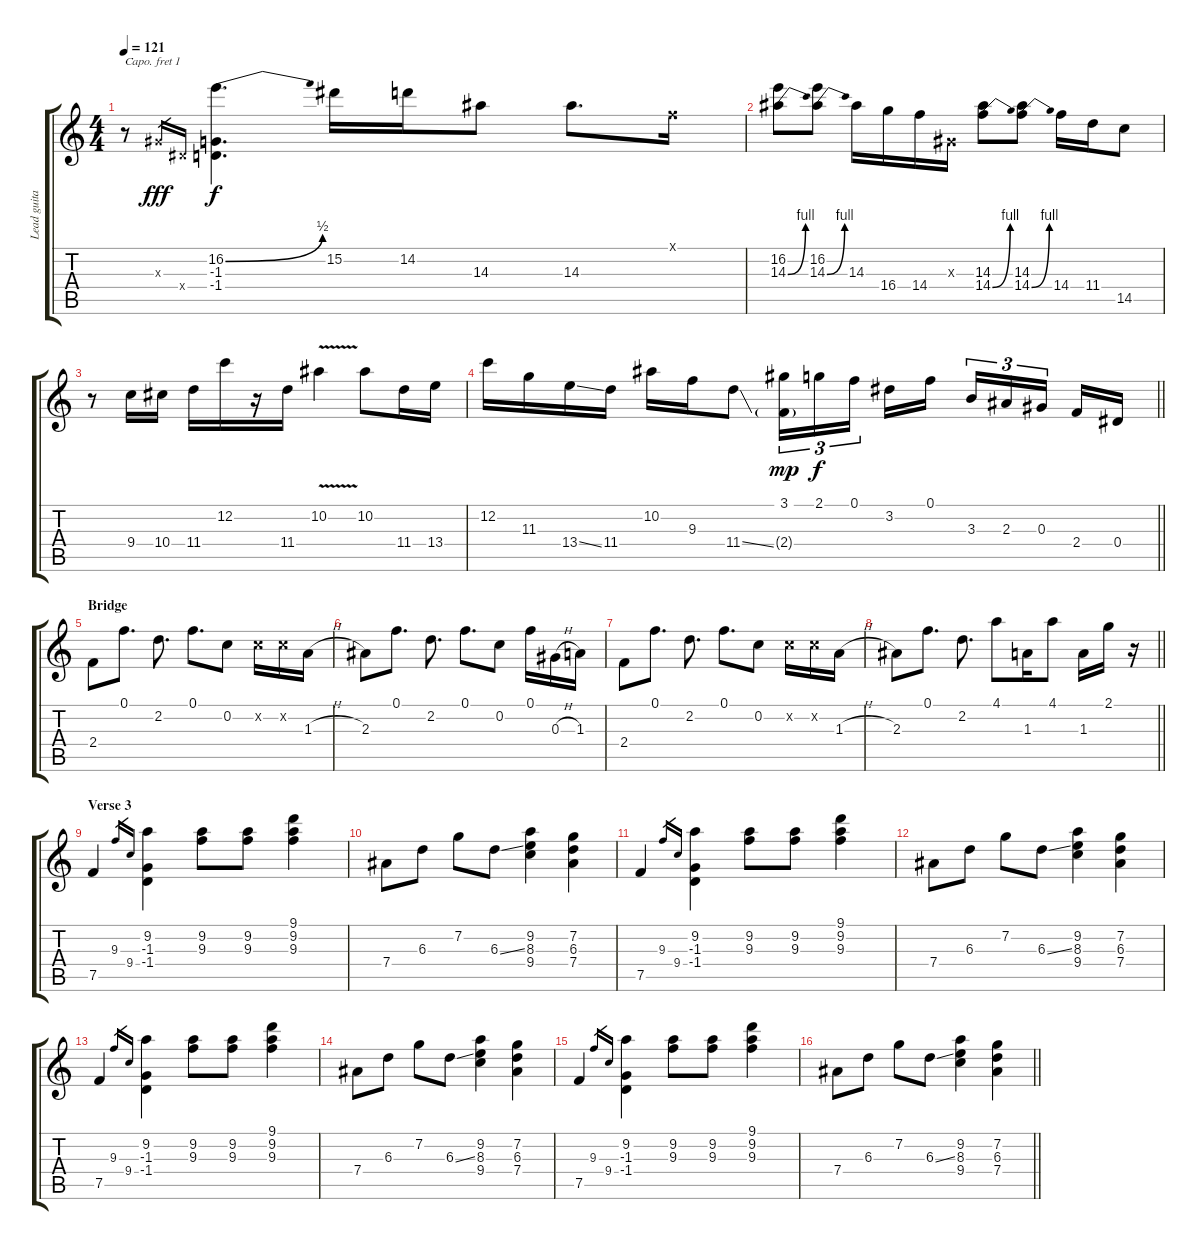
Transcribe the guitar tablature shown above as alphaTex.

\track ("Lead guitar" "Lead guita") {instrument distortionguitar}
\staff {score tabs}
\capo 1
\tuning (E4 B3 G3 D3 A2 E2) {hide}
\ts (4 4)
\tempo 121
\clef g2
\ks c
r.8{dy f} 0.3{x}.16{gr dy fff} 0.4{x}.16{gr} (16.2{be (bend 0 0 60 2)} -1.3 -1.4).4{d dy f} 15.2.16 14.2.16 14.3.8 14.3.8{d} 0.1{x}.16 |
(16.2 14.3{be (bend 0 0 60 4)}).8 (16.2 14.3{be (bend 0 0 60 4)}).8 14.3.16 16.4.16 14.4.16 0.3{x}.16 (14.3 14.4{be (bend 0 0 60 4)}).8 (14.3 14.4{be (bend 0 0 60 4)}).8 14.4.16 11.4.16 14.5.8 |
r.8 9.4.16 10.4.16 11.4.16 12.2.16 r.16 11.4.16 10.2{v}.4 10.2.8 11.4.16 13.4.16 |
\barLineRight lightlight
12.2.16 11.3.16 13.4{ss}.16 11.4.16 10.2.16 9.3.16 11.4{ss}.8 (3.1 2.4{g}).16{tu (3 2) dy mp} 2.1.16{tu (3 2) dy f} 0.1.16{tu (3 2) beam splitsecondary} 3.2.16 0.1.16 3.3.16{tu (3 2)} 2.3.16{tu (3 2)} 0.3.16{tu (3 2) beam splitsecondary} 2.4.16 0.4.16 |
\section ("" "Bridge")
2.4.8 0.1.8{d} 2.2.8{d} 0.1.8{d} 0.2.8 0.2{x}.16 0.2{x}.16 1.3{h}.16 |
2.3.8 0.1.8{d} 2.2.8{d} 0.1.8{d} 0.2.8 0.1.16 0.3{h}.16 1.3.16 |
2.4.8 0.1.8{d} 2.2.8{d} 0.1.8{d} 0.2.8 0.2{x}.16 0.2{x}.16 1.3{h}.16 |
\barLineRight lightlight
2.3.8 0.1.8{d} 2.2.8{d} 4.1.8 1.3.16 4.1.8 1.3.16 2.1.16 r.16 |
\section ("" "Verse 3")
7.5.4{volume 7} 9.3.16{gr} 9.4.16{gr} (9.2 -1.3 -1.4).4 (9.2 9.3).8 (9.2 9.3).8 (9.1 9.2 9.3).4 |
7.4.8 6.3.8 7.2.8 6.3{ss}.8 (9.2 8.3 9.4).4 (7.2 6.3 7.4).4 |
7.5.4 9.3.16{gr} 9.4.16{gr} (9.2 -1.3 -1.4).4 (9.2 9.3).8 (9.2 9.3).8 (9.1 9.2 9.3).4 |
7.4.8 6.3.8 7.2.8 6.3{ss}.8 (9.2 8.3 9.4).4 (7.2 6.3 7.4).4 |
7.5.4 9.3.16{gr} 9.4.16{gr} (9.2 -1.3 -1.4).4 (9.2 9.3).8 (9.2 9.3).8 (9.1 9.2 9.3).4 |
7.4.8 6.3.8 7.2.8 6.3{ss}.8 (9.2 8.3 9.4).4 (7.2 6.3 7.4).4 |
7.5.4 9.3.16{gr} 9.4.16{gr} (9.2 -1.3 -1.4).4 (9.2 9.3).8 (9.2 9.3).8 (9.1 9.2 9.3).4 |
\barLineRight lightlight
7.4.8 6.3.8 7.2.8 6.3{ss}.8 (9.2 8.3 9.4).4 (7.2 6.3 7.4).4
